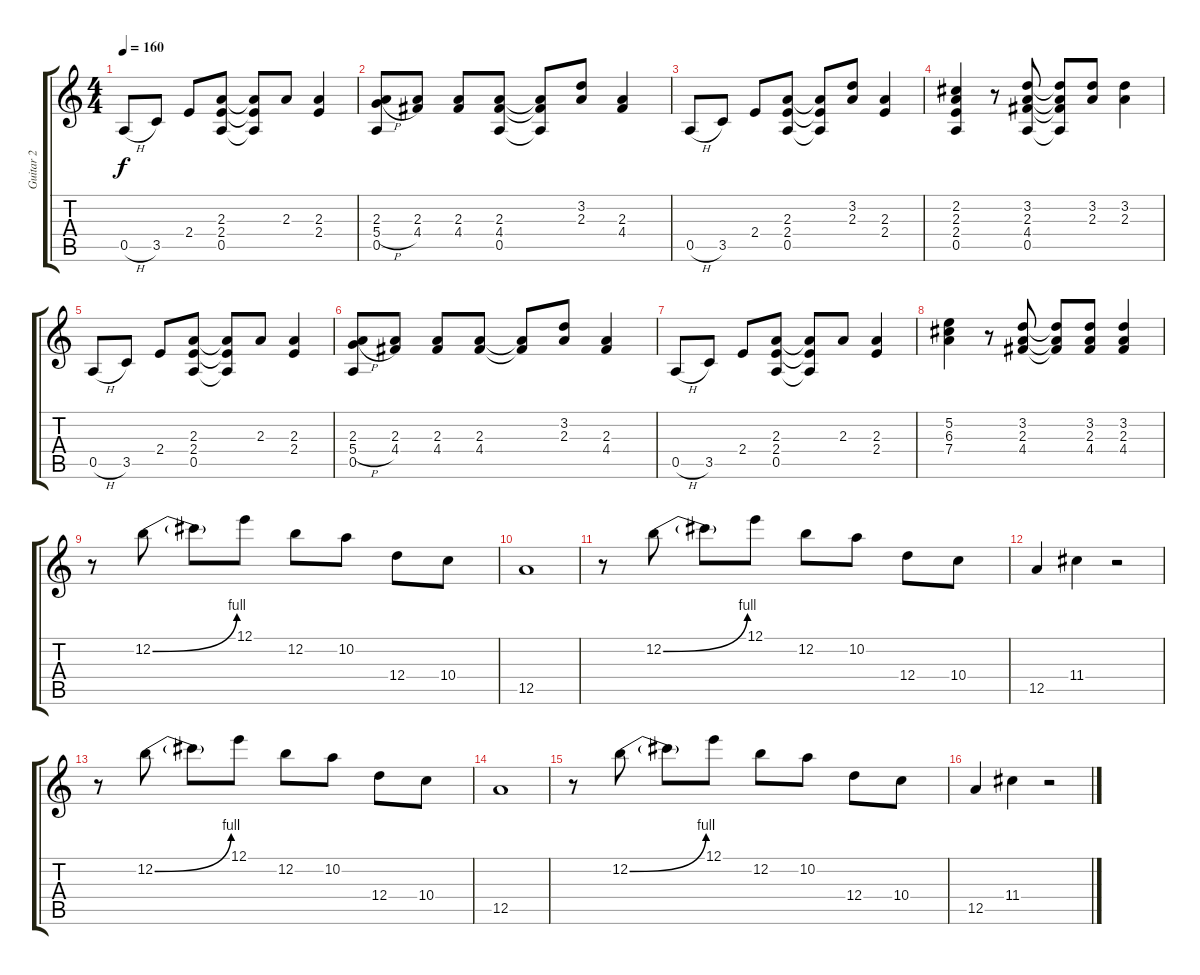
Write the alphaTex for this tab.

\track ("Guitar 2" "Guitar 2") {instrument electricguitarclean}
\staff {score tabs}
\tuning (E4 B3 G3 D3 A2 E2) {hide}
\ts (4 4)
\tempo 160
\clef g2
\ks c
0.5{h}.8{dy f} 3.5.8 2.4.8 (2.3 2.4 0.5).8 (2.3{t} 2.4{t} 0.5{t}).8 2.3.8 (2.3 2.4).4 |
(2.3 5.4{h} 0.5).8 (2.3 4.4).8 (2.3 4.4).8 (2.3 4.4 0.5).8 (2.3{t} 4.4{t} 0.5{t}).8 (3.2 2.3).8 (2.3 4.4).4 |
0.5{h}.8 3.5.8 2.4.8 (2.3 2.4 0.5).8 (2.3{t} 2.4{t} 0.5{t}).8 (3.2 2.3).8 (2.3 2.4).4 |
(2.2 2.3 2.4 0.5).4 r.8 (3.2 2.3 4.4 0.5).8 (3.2{t} 2.3{t} 4.4{t} 0.5{t}).8 (3.2 2.3).8 (3.2 2.3).4 |
0.5{h}.8 3.5.8 2.4.8 (2.3 2.4 0.5).8 (2.3{t} 2.4{t} 0.5{t}).8 2.3.8 (2.3 2.4).4 |
(2.3 5.4{h} 0.5).8 (2.3 4.4).8 (2.3 4.4).8 (2.3 4.4).8 (2.3{t} 4.4{t}).8 (3.2 2.3).8 (2.3 4.4).4 |
0.5{h}.8 3.5.8 2.4.8 (2.3 2.4 0.5).8 (2.3{t} 2.4{t} 0.5{t}).8 2.3.8 (2.3 2.4).4 |
(5.2 6.3 7.4).4 r.8 (3.2 2.3 4.4).8 (3.2{t} 2.3{t} 4.4{t}).8 (3.2 2.3 4.4).8 (3.2 2.3 4.4).4 |
r.8 12.2{be (bend 0 0 60 4)}.8 12.2{t}.8 12.1.8 12.2.8 10.2.8 12.4.8 10.4.8 |
12.5.1 |
r.8 12.2{be (bend 0 0 60 4)}.8 12.2{t}.8 12.1.8 12.2.8 10.2.8 12.4.8 10.4.8 |
12.5.4 11.4.4 r.2 |
r.8 12.2{be (bend 0 0 60 4)}.8 12.2{t}.8 12.1.8 12.2.8 10.2.8 12.4.8 10.4.8 |
12.5.1 |
r.8 12.2{be (bend 0 0 60 4)}.8 12.2{t}.8 12.1.8 12.2.8 10.2.8 12.4.8 10.4.8 |
12.5.4 11.4.4 r.2
